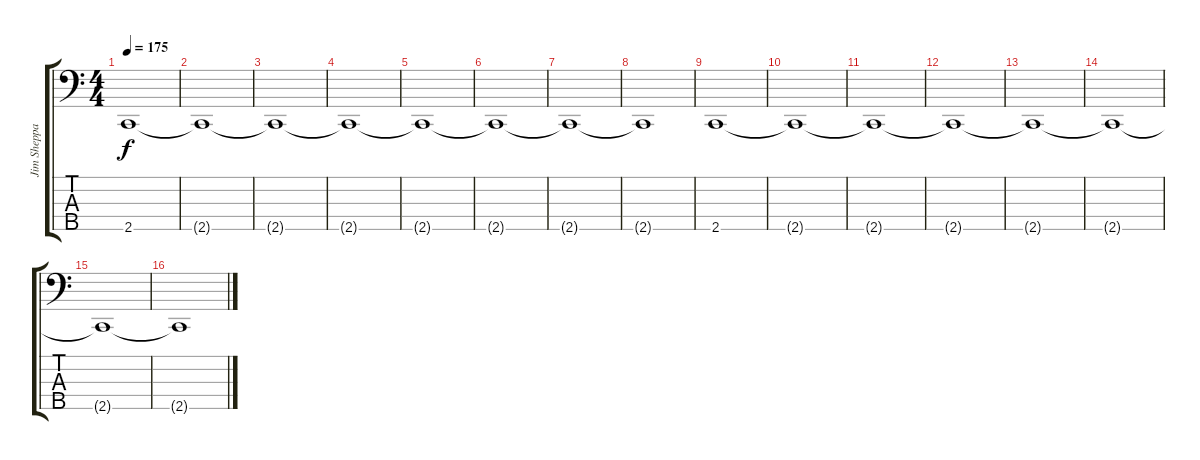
\track ("Jim Sheppard" "Jim Sheppa") {instrument electricbassfinger}
\staff {score tabs}
\tuning (Gb2 Db2 Ab1 Eb1 Bb0) {hide}
\ts (4 4)
\tempo 175
\clef f4
\ks c
2.5.1{dy f} |
2.5{t}.1 |
2.5{t}.1 |
2.5{t}.1 |
2.5{t}.1 |
2.5{t}.1 |
2.5{t}.1 |
2.5{t}.1 |
2.5.1 |
2.5{t}.1 |
2.5{t}.1 |
2.5{t}.1 |
2.5{t}.1 |
2.5{t}.1 |
2.5{t}.1 |
2.5{t}.1
